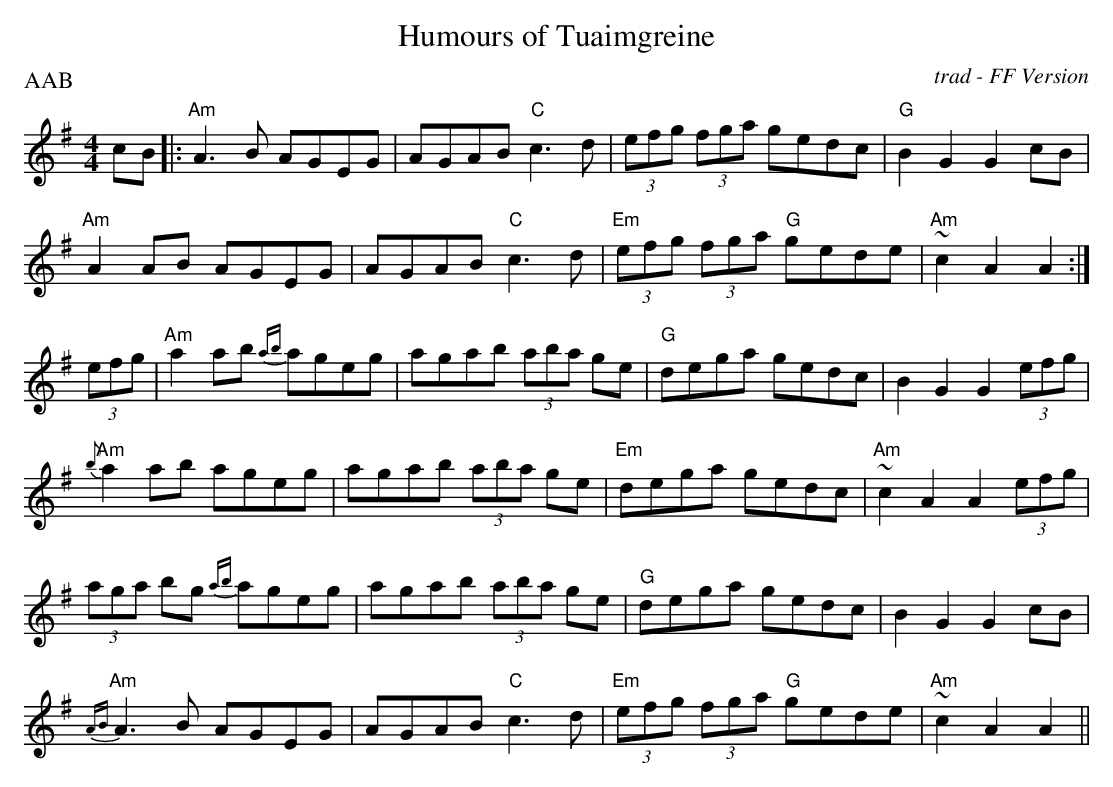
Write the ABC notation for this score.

X:1
T: Humours of Tuaimgreine
O: trad - FF Version
M: 4/4
L: 1/8
P: AAB
K: Ador
cB |: "Am"A2>B2    AGEG|AGAB "C"c2>d2|(3efg     (3fga    gedc|"G"B2G2 G2 cB|
      "Am"A2AB     AGEG|AGAB "C"c2>d2|(3"Em"efg (3fga "G"gede|"Am"~c2A2 A2 :|
(3efg|"Am"a2ab {ab}ageg|agab (3aba ge|"G"dega  gedc|     B2G2 G2 (3efg|
      "Am"{b}a2ab  ageg|agab (3aba ge|"Em"dega gedc|"Am"~c2A2 A2 (3efg|
      (3aga bg {ab}ageg|agab (3aba ge|"G"dega gedc|B2G2 G2 cB|
    "Am"{AB}A6/2 B AGEG|AGAB "C"c2>d2|(3"Em"efg (3fga "G"gede|"Am"~c2A2 A2 ||
